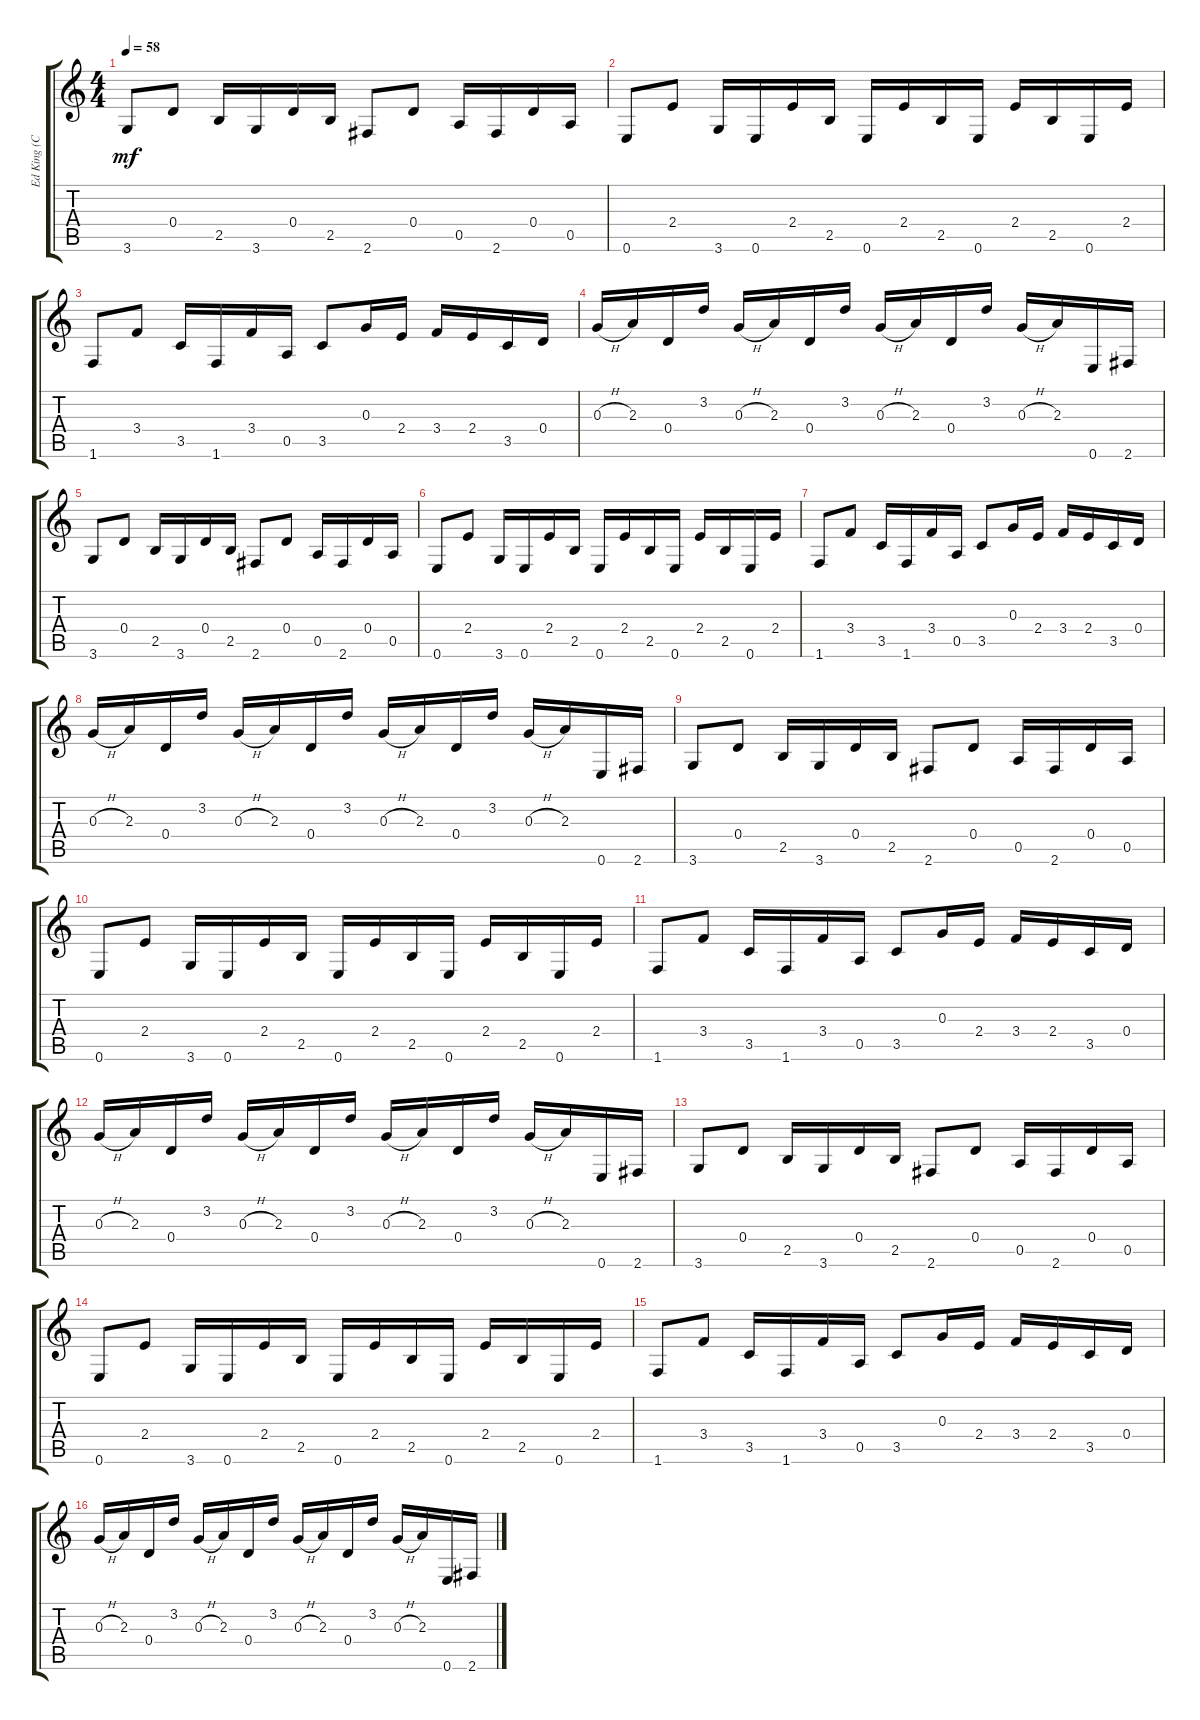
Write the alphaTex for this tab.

\track ("Ed King (Clean/Solo Guitar)" "Ed King (C") {instrument overdrivenguitar}
\staff {score tabs}
\tuning (E4 B3 G3 D3 A2 E2) {hide}
\ts (4 4)
\tempo 58
\clef g2
\ks c
3.6.8{dy mf} 0.4.8 2.5.16 3.6.16 0.4.16 2.5.16 2.6.8 0.4.8 0.5.16 2.6.16 0.4.16 0.5.16 |
0.6.8 2.4.8 3.6.16 0.6.16 2.4.16 2.5.16 0.6.16 2.4.16 2.5.16 0.6.16 2.4.16 2.5.16 0.6.16 2.4.16 |
1.6.8 3.4.8 3.5.16 1.6.16 3.4.16 0.5.16 3.5.8 0.3.16 2.4.16 3.4.16 2.4.16 3.5.16 0.4.16 |
0.3{h}.16 2.3.16 0.4.16 3.2.16 0.3{h}.16 2.3.16 0.4.16 3.2.16 0.3{h}.16 2.3.16 0.4.16 3.2.16 0.3{h}.16 2.3.16 0.6.16 2.6.16 |
3.6.8 0.4.8 2.5.16 3.6.16 0.4.16 2.5.16 2.6.8 0.4.8 0.5.16 2.6.16 0.4.16 0.5.16 |
0.6.8 2.4.8 3.6.16 0.6.16 2.4.16 2.5.16 0.6.16 2.4.16 2.5.16 0.6.16 2.4.16 2.5.16 0.6.16 2.4.16 |
1.6.8 3.4.8 3.5.16 1.6.16 3.4.16 0.5.16 3.5.8 0.3.16 2.4.16 3.4.16 2.4.16 3.5.16 0.4.16 |
0.3{h}.16 2.3.16 0.4.16 3.2.16 0.3{h}.16 2.3.16 0.4.16 3.2.16 0.3{h}.16 2.3.16 0.4.16 3.2.16 0.3{h}.16 2.3.16 0.6.16 2.6.16 |
3.6.8 0.4.8 2.5.16 3.6.16 0.4.16 2.5.16 2.6.8 0.4.8 0.5.16 2.6.16 0.4.16 0.5.16 |
0.6.8 2.4.8 3.6.16 0.6.16 2.4.16 2.5.16 0.6.16 2.4.16 2.5.16 0.6.16 2.4.16 2.5.16 0.6.16 2.4.16 |
1.6.8 3.4.8 3.5.16 1.6.16 3.4.16 0.5.16 3.5.8 0.3.16 2.4.16 3.4.16 2.4.16 3.5.16 0.4.16 |
0.3{h}.16 2.3.16 0.4.16 3.2.16 0.3{h}.16 2.3.16 0.4.16 3.2.16 0.3{h}.16 2.3.16 0.4.16 3.2.16 0.3{h}.16 2.3.16 0.6.16 2.6.16 |
3.6.8 0.4.8 2.5.16 3.6.16 0.4.16 2.5.16 2.6.8 0.4.8 0.5.16 2.6.16 0.4.16 0.5.16 |
0.6.8 2.4.8 3.6.16 0.6.16 2.4.16 2.5.16 0.6.16 2.4.16 2.5.16 0.6.16 2.4.16 2.5.16 0.6.16 2.4.16 |
1.6.8 3.4.8 3.5.16 1.6.16 3.4.16 0.5.16 3.5.8 0.3.16 2.4.16 3.4.16 2.4.16 3.5.16 0.4.16 |
0.3{h}.16 2.3.16 0.4.16 3.2.16 0.3{h}.16 2.3.16 0.4.16 3.2.16 0.3{h}.16 2.3.16 0.4.16 3.2.16 0.3{h}.16 2.3.16 0.6.16 2.6.16
